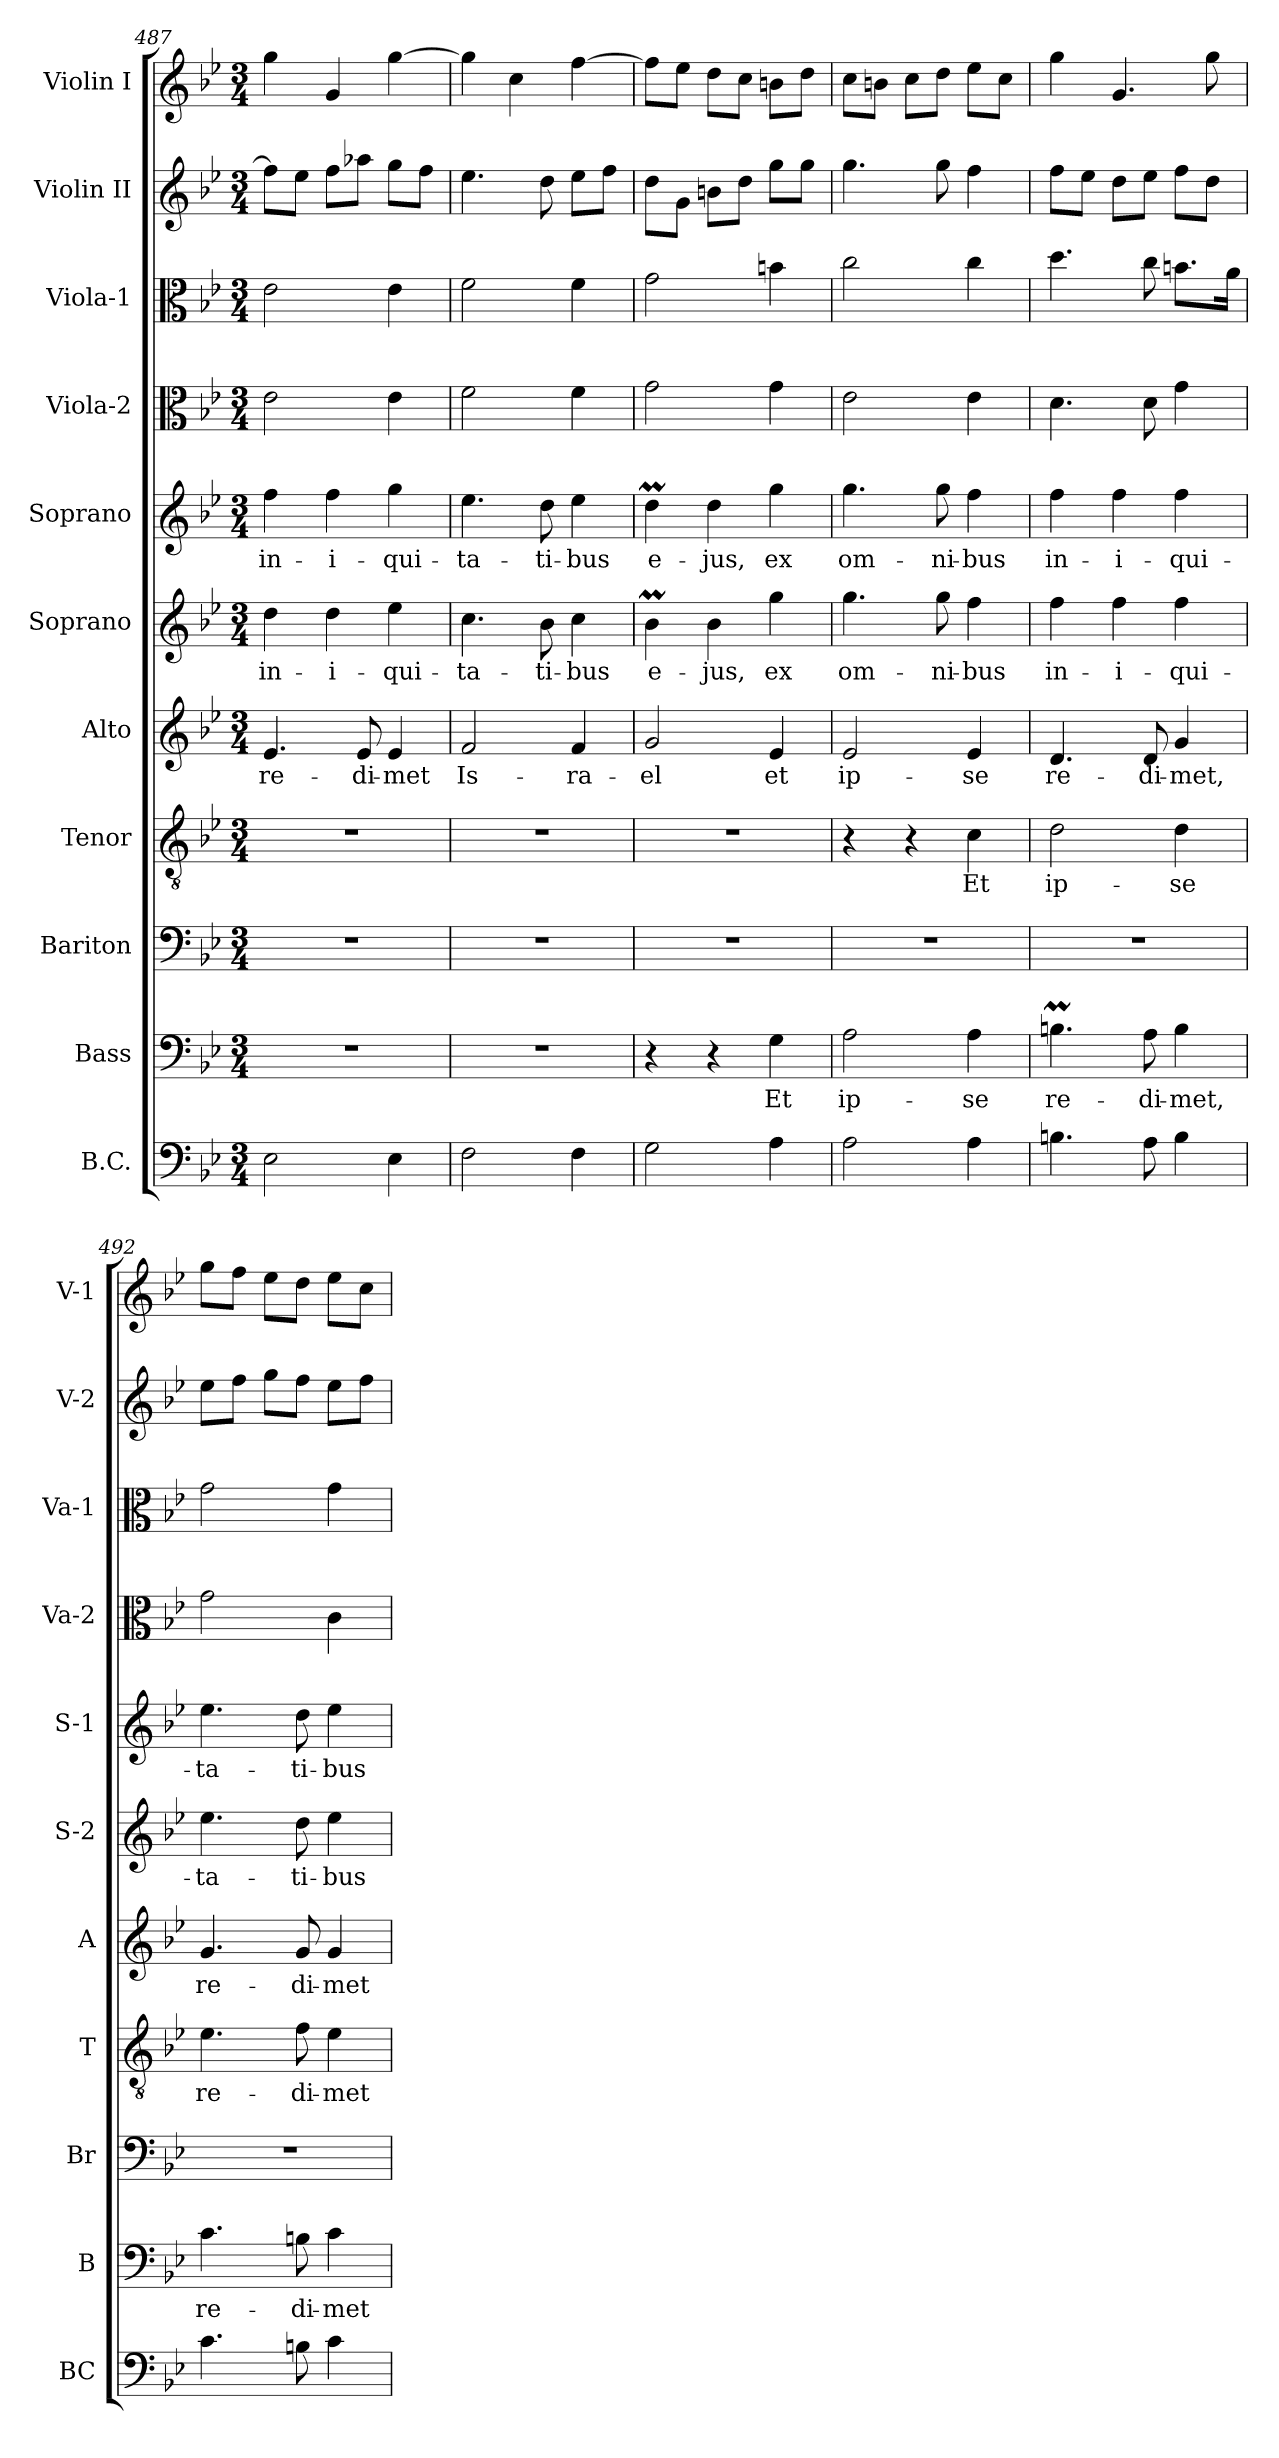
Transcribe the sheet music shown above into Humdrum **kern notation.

**kern	**kern	**text	**kern	**kern	**text	**kern	**text	**kern	**text	**kern	**text	**kern	**kern	**kern	**kern
*part11	*part10	*part10	*part9	*part8	*part8	*part7	*part7	*part6	*part6	*part5	*part5	*part4	*part3	*part2	*part1
*staff11	*staff10	*staff10	*staff9	*staff8	*staff8	*staff7	*staff7	*staff6	*staff6	*staff5	*staff5	*staff4	*staff3	*staff2	*staff1
*I"B.C.	*I"Bass	*	*I"Bariton	*I"Tenor	*	*I"Alto	*	*I"Soprano	*	*I"Soprano	*	*I"Viola-2	*I"Viola-1	*I"Violin II	*I"Violin I
*I'BC	*I'B	*	*I'Br	*I'T	*	*I'A	*	*I'S-2	*	*I'S-1	*	*I'Va-2	*I'Va-1	*I'V-2	*I'V-1
*clefF4	*clefF4	*	*clefF4	*clefGv2	*	*clefG2	*	*clefG2	*	*clefG2	*	*clefC3	*clefC3	*clefG2	*clefG2
*k[b-e-]	*k[b-e-]	*	*k[b-e-]	*k[b-e-]	*	*k[b-e-]	*	*k[b-e-]	*	*k[b-e-]	*	*k[b-e-]	*k[b-e-]	*k[b-e-]	*k[b-e-]
*B-:	*B-:	*	*B-:	*B-:	*	*B-:	*	*B-:	*	*B-:	*	*B-:	*B-:	*B-:	*B-:
*M3/4	*M3/4	*	*M3/4	*M3/4	*	*M3/4	*	*M3/4	*	*M3/4	*	*M3/4	*M3/4	*M3/4	*M3/4
=487	=487	=487	=487	=487	=487	=487	=487	=487	=487	=487	=487	=487	=487	=487	=487
!	!	!	!	!	!	!	!LO:LY:b	!	!LO:LY:b	!	!LO:LY:b	!	!	!	!
2E-\	2.r	.	2.r	2.r	.	4.e-/	re-	4dd\	in-	4ff\	in-	2e-\	2e-\	8ff\L]	4gg\
.	.	.	.	.	.	.	.	.	.	.	.	.	.	8ee-\J	.
!	!	!	!	!	!	!	!	!	!LO:LY:b	!	!LO:LY:b	!	!	!	!
.	.	.	.	.	.	.	.	4dd\	-i-	4ff\	-i-	.	.	8ff\L	4g/
!	!	!	!	!	!	!	!LO:LY:b	!	!	!	!	!	!	!	!
.	.	.	.	.	.	8e-/	-di-	.	.	.	.	.	.	8aa-X\J	.
!	!	!	!	!	!	!	!LO:LY:b	!	!LO:LY:b	!	!LO:LY:b	!	!	!	!
4E-\	.	.	.	.	.	4e-/	-met	4ee-\	-qui-	4gg\	-qui-	4e-\	4e-\	8gg\L	[4gg\
.	.	.	.	.	.	.	.	.	.	.	.	.	.	8ff\J	.
!!LO:PB:g=z
=488	=488	=488	=488	=488	=488	=488	=488	=488	=488	=488	=488	=488	=488	=488	=488
!	!	!	!	!	!	!	!LO:LY:b	!	!LO:LY:b	!	!LO:LY:b	!	!	!	!
2F\	2.r	.	2.r	2.r	.	2f/	Is-	4.cc\	-ta-	4.ee-\	-ta-	2f\	2f\	4.ee-\	4gg\]
.	.	.	.	.	.	.	.	.	.	.	.	.	.	.	4cc\
!	!	!	!	!	!	!	!	!	!LO:LY:b	!	!LO:LY:b	!	!	!	!
.	.	.	.	.	.	.	.	8b-\	-ti-	8dd\	-ti-	.	.	8dd\	.
!	!	!	!	!	!	!	!LO:LY:b	!	!LO:LY:b	!	!LO:LY:b	!	!	!	!
4F\	.	.	.	.	.	4f/	-ra-	4cc\	-bus	4ee-\	-bus	4f\	4f\	8ee-\L	[4ff\
.	.	.	.	.	.	.	.	.	.	.	.	.	.	8ff\J	.
=489	=489	=489	=489	=489	=489	=489	=489	=489	=489	=489	=489	=489	=489	=489	=489
!	!	!	!	!	!	!	!LO:LY:b	!	!LO:LY:b	!	!LO:LY:b	!	!	!	!
2G\	4r	.	2.r	2.r	.	2g/	-el	4b-M\	e-	4ddm\	e-	2g\	2g\	8dd\L	8ff\L]
.	.	.	.	.	.	.	.	.	.	.	.	.	.	8g\J	8ee-\J
!	!	!	!	!	!	!	!	!	!LO:LY:b	!	!LO:LY:b	!	!	!	!
.	4r	.	.	.	.	.	.	4b-\	-jus,	4dd\	-jus,	.	.	8bn\L	8dd\L
.	.	.	.	.	.	.	.	.	.	.	.	.	.	8dd\J	8cc\J
!	!	!LO:LY:b	!	!	!	!	!LO:LY:b	!	!LO:LY:b	!	!LO:LY:b	!	!	!	!
4A\	4G\	Et	.	.	.	4e-/	et	4gg\	ex	4gg\	ex	4g\	4bn\	8gg\L	8bn\L
.	.	.	.	.	.	.	.	.	.	.	.	.	.	8gg\J	8dd\J
=490	=490	=490	=490	=490	=490	=490	=490	=490	=490	=490	=490	=490	=490	=490	=490
!	!	!LO:LY:b	!	!	!	!	!LO:LY:b	!	!LO:LY:b	!	!LO:LY:b	!	!	!	!
2A\	2A\	ip-	2.r	4r	.	2e-/	ip-	4.gg\	om-	4.gg\	om-	2e-\	2cc\	4.gg\	8cc\L
.	.	.	.	.	.	.	.	.	.	.	.	.	.	.	8bn\J
.	.	.	.	4r	.	.	.	.	.	.	.	.	.	.	8cc\L
!	!	!	!	!	!	!	!	!	!LO:LY:b	!	!LO:LY:b	!	!	!	!
.	.	.	.	.	.	.	.	8gg\	-ni-	8gg\	-ni-	.	.	8gg\	8dd\J
!	!	!LO:LY:b	!	!	!LO:LY:b	!	!LO:LY:b	!	!LO:LY:b	!	!LO:LY:b	!	!	!	!
4A\	4A\	-se	.	4c\	Et	4e-/	-se	4ff\	-bus	4ff\	-bus	4e-\	4cc\	4ff\	8ee-\L
.	.	.	.	.	.	.	.	.	.	.	.	.	.	.	8cc\J
=491	=491	=491	=491	=491	=491	=491	=491	=491	=491	=491	=491	=491	=491	=491	=491
!	!	!LO:LY:b	!	!	!LO:LY:b	!	!LO:LY:b	!	!LO:LY:b	!	!LO:LY:b	!	!	!	!
4.Bn\	4.Bnm\	re-	2.r	2d\	ip-	4.d/	re-	4ff\	in-	4ff\	in-	4.d\	4.dd\	8ff\L	4gg\
.	.	.	.	.	.	.	.	.	.	.	.	.	.	8ee-\J	.
!	!	!	!	!	!	!	!	!	!LO:LY:b	!	!LO:LY:b	!	!	!	!
.	.	.	.	.	.	.	.	4ff\	-i-	4ff\	-i-	.	.	8dd\L	4.g/
!	!	!LO:LY:b	!	!	!	!	!LO:LY:b	!	!	!	!	!	!	!	!
8A\	8A\	-di-	.	.	.	8d/	-di-	.	.	.	.	8d\	8cc\	8ee-\J	.
!	!	!LO:LY:b	!	!	!LO:LY:b	!	!LO:LY:b	!	!LO:LY:b	!	!LO:LY:b	!	!	!	!
4B\	4B\	-met,	.	4d\	-se	4g/	-met,	4ff\	-qui-	4ff\	-qui-	4g\	8.bn\L	8ff\L	.
.	.	.	.	.	.	.	.	.	.	.	.	.	.	8dd\J	8gg\
.	.	.	.	.	.	.	.	.	.	.	.	.	16a\Jk	.	.
=492	=492	=492	=492	=492	=492	=492	=492	=492	=492	=492	=492	=492	=492	=492	=492
!	!	!LO:LY:b	!	!	!LO:LY:b	!	!LO:LY:b	!	!LO:LY:b	!	!LO:LY:b	!	!	!	!
4.c\	4.c\	re-	2.r	4.e-\	re-	4.g/	re-	4.ee-\	-ta-	4.ee-\	-ta-	2g\	2g\	8ee-\L	8gg\L
.	.	.	.	.	.	.	.	.	.	.	.	.	.	8ff\J	8ff\J
.	.	.	.	.	.	.	.	.	.	.	.	.	.	8gg\L	8ee-\L
!	!	!LO:LY:b	!	!	!LO:LY:b	!	!LO:LY:b	!	!LO:LY:b	!	!LO:LY:b	!	!	!	!
8Bn\	8Bn\	-di-	.	8f\	-di-	8g/	-di-	8dd\	-ti-	8dd\	-ti-	.	.	8ff\J	8dd\J
!	!	!LO:LY:b	!	!	!LO:LY:b	!	!LO:LY:b	!	!LO:LY:b	!	!LO:LY:b	!	!	!	!
4c\	4c\	-met	.	4e-\	-met	4g/	-met	4ee-\	-bus	4ee-\	-bus	4c\	4g\	8ee-\L	8ee-\L
.	.	.	.	.	.	.	.	.	.	.	.	.	.	8ff\J	8cc\J
=	=	=	=	=	=	=	=	=	=	=	=	=	=	=	=
*-	*-	*-	*-	*-	*-	*-	*-	*-	*-	*-	*-	*-	*-	*-	*-
